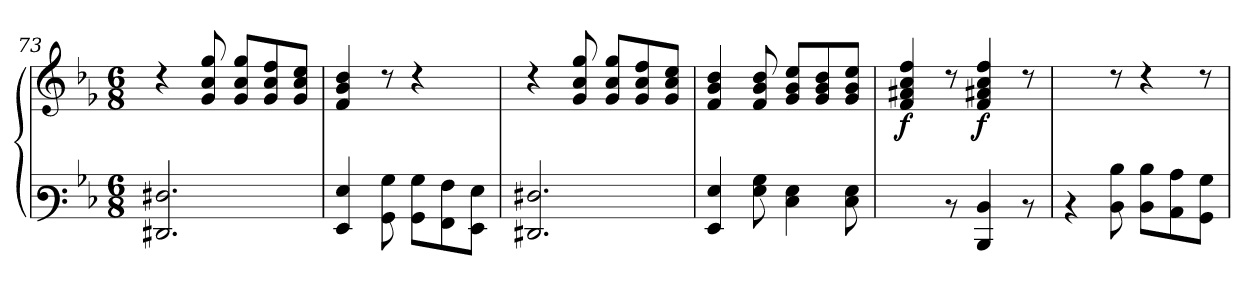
**kern	**kern	**dynam
*part1	*part1	*part1
*staff2	*staff1	*staff1/2
*clefF3	*clefG3	*
*k[b-e-]	*k[b-e-]	*
*M6/8	*M6/8	*
=73	=73	=73
2.FF#X/ 2.F#X/	4rb	.
.	8e-/ 8a/ 8ee-/	.
.	8e-/ 8a/ 8ee-/L	.
.	8e-/ 8a/ 8dd/	.
.	8e-/ 8a/ 8cc/J	.
=74	=74	=74
4GG/ 4G/	4d/ 4g/ 4b-/	.
8BB-\ 8B-\	8rb	.
8BB-\ 8B-\L	4rb	.
8AA\ 8A\	.	.
8GG\ 8G\J	8ryy	.
=75	=75	=75
2.FF#X/ 2.F#X/	4rb	.
.	8e-/ 8a/ 8ee-/	.
.	8e-/ 8a/ 8ee-/L	.
.	8e-/ 8a/ 8dd/	.
.	8e-/ 8a/ 8cc/J	.
!!LO:LB:g=z
=76	=76	=76
4GG/ 4G/	4d/ 4g/ 4b-/	.
8G\ 8B-\	8d/ 8g/ 8b-/	.
4E-\ 4G\	8e-/ 8g/ 8cc/L	.
.	8e-/ 8g/ 8b-/	.
8E-\ 8G\	8e-/ 8g/ 8cc/J	.
=77	=77	=77
!	!	!LO:DY:b
4ryy	4d/ 4f#X/ 4a/ 4dd/	f
8rD	8rb	.
!	!	!LO:DY:b
4DD/ 4D/	4d/ 4f#X/ 4a/ 4dd/	f
8rD	8rb	.
=78	=78	=78
4rD	4ryy	.
8D\ 8d\	8rb	.
8D\ 8d\L	4rb	.
8C\ 8c\	.	.
8BB-\ 8B-\J	8rb	.
=	=	=
*-	*-	*-
